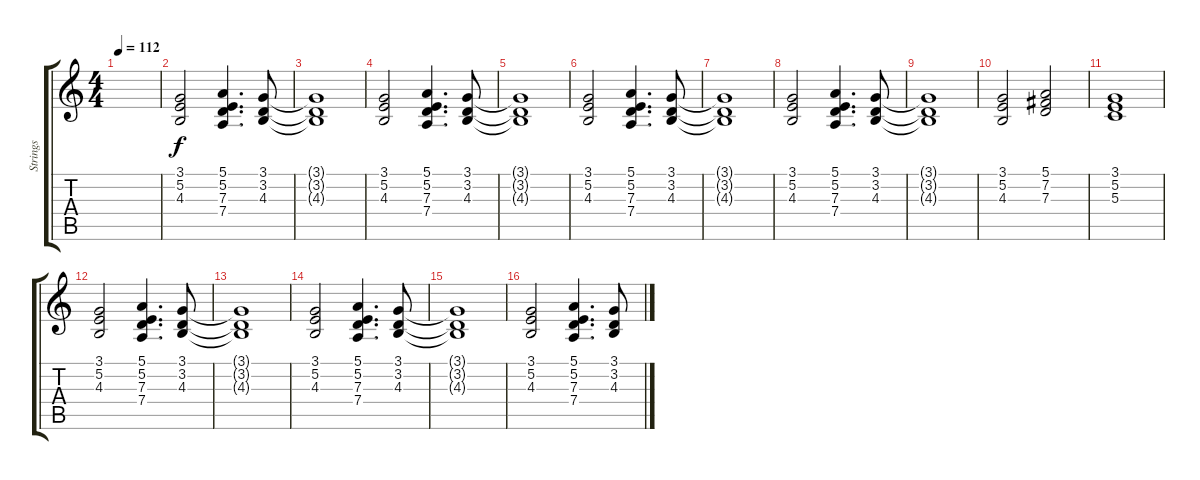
\track ("Strings" "Strings") {instrument stringensemble1}
\staff {score tabs}
\tuning (E4 B3 G3 D3 A2 E2) {hide}
\ts (4 4)
\tempo 112
\clef g2
\ks c
|
(3.1 5.2 4.3).2 (5.1 5.2 7.3 7.4).4{d} (3.1 3.2 4.3).8 |
(3.1{t} 3.2{t} 4.3{t}).1 |
(3.1 5.2 4.3).2 (5.1 5.2 7.3 7.4).4{d} (3.1 3.2 4.3).8 |
(3.1{t} 3.2{t} 4.3{t}).1 |
(3.1 5.2 4.3).2 (5.1 5.2 7.3 7.4).4{d} (3.1 3.2 4.3).8 |
(3.1{t} 3.2{t} 4.3{t}).1 |
(3.1 5.2 4.3).2 (5.1 5.2 7.3 7.4).4{d} (3.1 3.2 4.3).8 |
(3.1{t} 3.2{t} 4.3{t}).1 |
(3.1 5.2 4.3).2 (5.1 7.2 7.3).2 |
(3.1 5.2 5.3).1 |
(3.1 5.2 4.3).2 (5.1 5.2 7.3 7.4).4{d} (3.1 3.2 4.3).8 |
(3.1{t} 3.2{t} 4.3{t}).1 |
(3.1 5.2 4.3).2 (5.1 5.2 7.3 7.4).4{d} (3.1 3.2 4.3).8 |
(3.1{t} 3.2{t} 4.3{t}).1 |
(3.1 5.2 4.3).2 (5.1 5.2 7.3 7.4).4{d} (3.1 3.2 4.3).8
